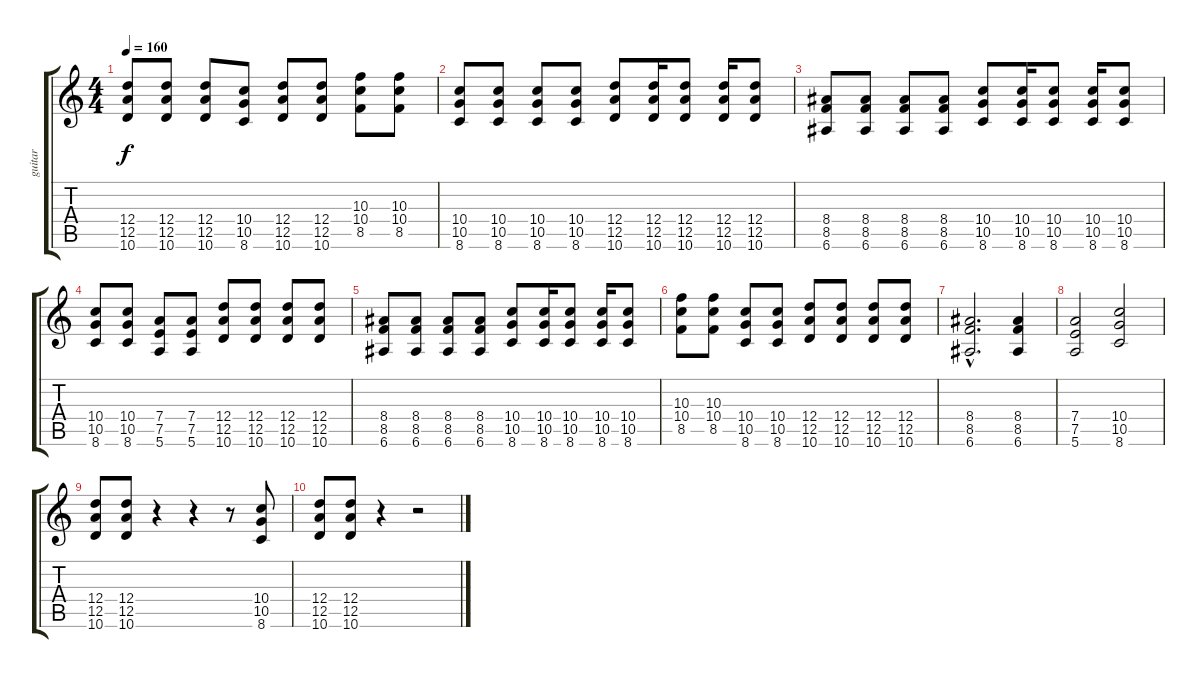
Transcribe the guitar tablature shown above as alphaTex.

\track ("guitar" "guitar") {instrument distortionguitar}
\staff {score tabs}
\tuning (E4 B3 G3 D3 A2 E2) {hide}
\ts (4 4)
\tempo 160
\clef g2
\ks c
(12.4 12.5 10.6).8{dy f} (12.4 12.5 10.6).8 (12.4 12.5 10.6).8 (10.4 10.5 8.6).8 (12.4 12.5 10.6).8 (12.4 12.5 10.6).8 (10.3 10.4 8.5).8 (10.3 10.4 8.5).8 |
(10.4 10.5 8.6).8 (10.4 10.5 8.6).8 (10.4 10.5 8.6).8 (10.4 10.5 8.6).8 (12.4 12.5 10.6).8 (12.4 12.5 10.6).16 (12.4 12.5 10.6).8 (12.4 12.5 10.6).16 (12.4 12.5 10.6).8 |
(8.4 8.5 6.6).8 (8.4 8.5 6.6).8 (8.4 8.5 6.6).8 (8.4 8.5 6.6).8 (10.4 10.5 8.6).8 (10.4 10.5 8.6).16 (10.4 10.5 8.6).8 (10.4 10.5 8.6).16 (10.4 10.5 8.6).8 |
(10.4 10.5 8.6).8 (10.4 10.5 8.6).8 (7.4 7.5 5.6).8 (7.4 7.5 5.6).8 (12.4 12.5 10.6).8 (12.4 12.5 10.6).8 (12.4 12.5 10.6).8 (12.4 12.5 10.6).8 |
(8.4 8.5 6.6).8 (8.4 8.5 6.6).8 (8.4 8.5 6.6).8 (8.4 8.5 6.6).8 (10.4 10.5 8.6).8 (10.4 10.5 8.6).16 (10.4 10.5 8.6).8 (10.4 10.5 8.6).16 (10.4 10.5 8.6).8 |
(10.3 10.4 8.5).8 (10.3 10.4 8.5).8 (10.4 10.5 8.6).8 (10.4 10.5 8.6).8 (12.4 12.5 10.6).8 (12.4 12.5 10.6).8 (12.4 12.5 10.6).8 (12.4 12.5 10.6).8 |
(8.4{hac} 8.5{hac} 6.6{hac}).2{d} (8.4 8.5 6.6).4 |
(7.4 7.5 5.6).2 (10.4 10.5 8.6).2 |
(12.4 12.5 10.6).8 (12.4 12.5 10.6).8 r.4 r.4 r.8 (10.4 10.5 8.6).8 |
(12.4 12.5 10.6).8 (12.4 12.5 10.6).8 r.4 r.2
